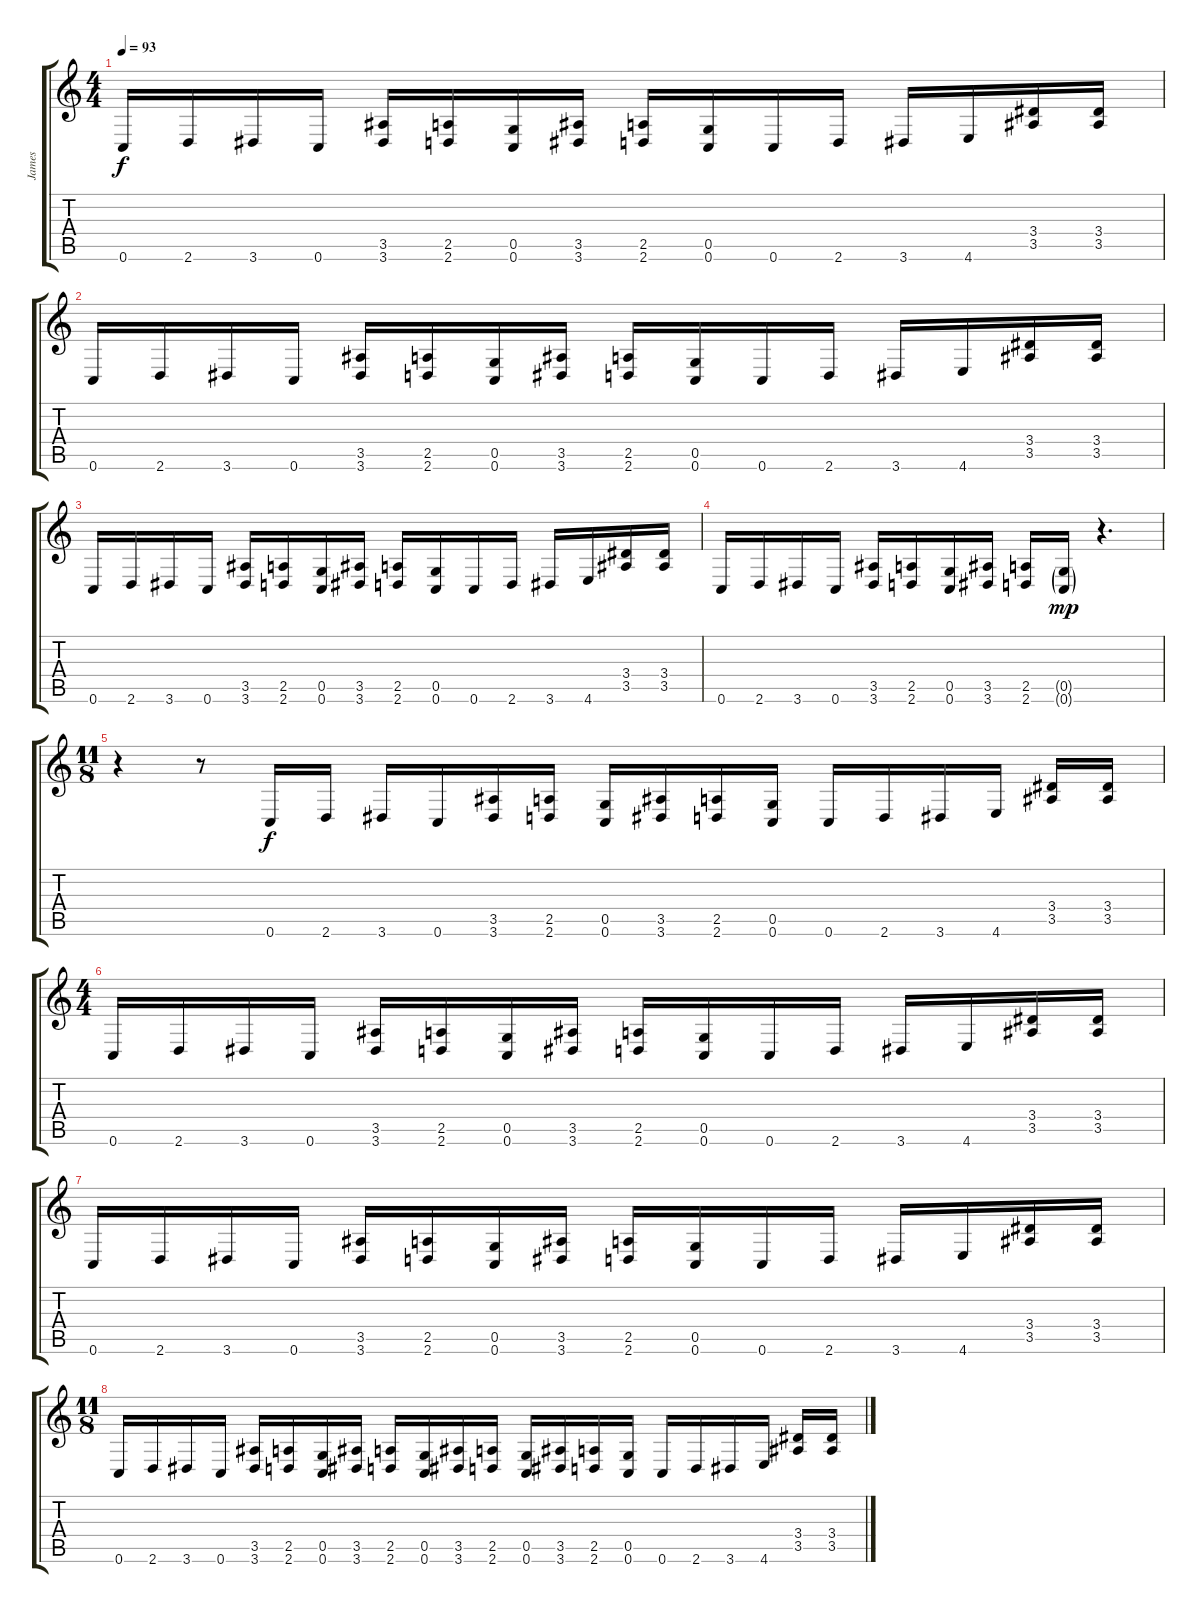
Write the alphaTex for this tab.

\track ("James" "James") {instrument overdrivenguitar}
\staff {score tabs}
\tuning (D4 A3 F3 C3 G2 C2) {hide}
\ts (4 4)
\tempo 93
\clef g2
\ks c
0.6.16{dy f instrument electricguitarmuted} 2.6.16 3.6.16 0.6.16 (3.5 3.6).16 (2.5 2.6).16 (0.5 0.6).16 (3.5 3.6).16 (2.5 2.6).16 (0.5 0.6).16 0.6.16 2.6.16 3.6.16 4.6.16 (3.4 3.5).16 (3.4 3.5).16 |
0.6.16 2.6.16 3.6.16 0.6.16 (3.5 3.6).16 (2.5 2.6).16 (0.5 0.6).16 (3.5 3.6).16 (2.5 2.6).16 (0.5 0.6).16 0.6.16 2.6.16 3.6.16 4.6.16 (3.4 3.5).16 (3.4 3.5).16 |
0.6.16 2.6.16 3.6.16 0.6.16 (3.5 3.6).16 (2.5 2.6).16 (0.5 0.6).16 (3.5 3.6).16 (2.5 2.6).16 (0.5 0.6).16 0.6.16 2.6.16 3.6.16 4.6.16 (3.4 3.5).16 (3.4 3.5).16 |
0.6.16 2.6.16 3.6.16 0.6.16 (3.5 3.6).16 (2.5 2.6).16 (0.5 0.6).16 (3.5 3.6).16 (2.5 2.6).16 (0.5{g} 0.6{g}).16{dy mp} r.4{d} |
\ts (11 8)
r.4 r.8 0.6.16{dy f} 2.6.16 3.6.16 0.6.16 (3.5 3.6).16 (2.5 2.6).16 (0.5 0.6).16 (3.5 3.6).16 (2.5 2.6).16 (0.5 0.6).16 0.6.16 2.6.16 3.6.16 4.6.16 (3.4 3.5).16 (3.4 3.5).16 |
\ts (4 4)
0.6.16 2.6.16 3.6.16 0.6.16 (3.5 3.6).16 (2.5 2.6).16 (0.5 0.6).16 (3.5 3.6).16 (2.5 2.6).16 (0.5 0.6).16 0.6.16 2.6.16 3.6.16 4.6.16 (3.4 3.5).16 (3.4 3.5).16 |
0.6.16 2.6.16 3.6.16 0.6.16 (3.5 3.6).16 (2.5 2.6).16 (0.5 0.6).16 (3.5 3.6).16 (2.5 2.6).16 (0.5 0.6).16 0.6.16 2.6.16 3.6.16 4.6.16 (3.4 3.5).16 (3.4 3.5).16 |
\ts (11 8)
0.6.16 2.6.16 3.6.16 0.6.16 (3.5 3.6).16 (2.5 2.6).16 (0.5 0.6).16 (3.5 3.6).16 (2.5 2.6).16 (0.5 0.6).16 (3.5 3.6).16 (2.5 2.6).16 (0.5 0.6).16 (3.5 3.6).16 (2.5 2.6).16 (0.5 0.6).16 0.6.16 2.6.16 3.6.16 4.6.16 (3.4 3.5).16 (3.4 3.5).16
